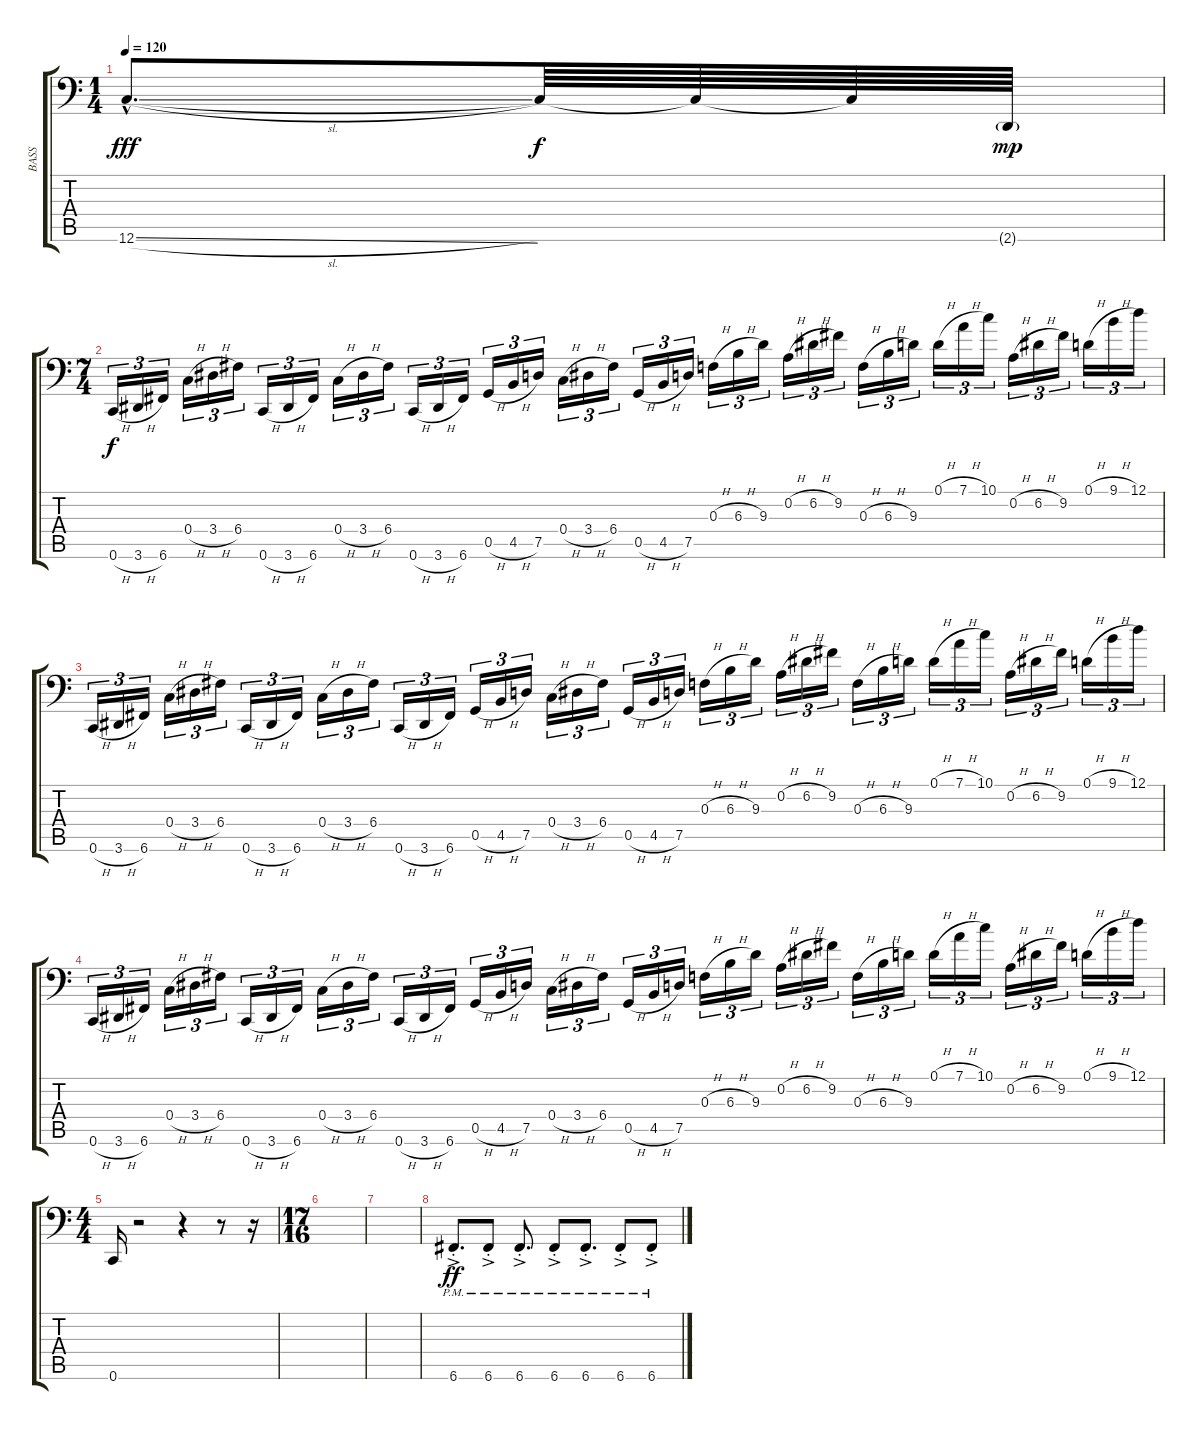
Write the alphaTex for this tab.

\track ("BASS" "BASS") {instrument electricbassfinger}
\staff {score tabs}
\tuning (D3 A2 F2 C2 G1 C1) {hide}
\ts (1 4)
\tempo 120
\clef f4
\ks c
12.6{sl hac}.8{d dy fff} 12.6{t}.64{dy f} 12.6{t}.64 12.6{t}.64 2.6{g}.64{dy mp} |
\ts (7 4)
0.6{h}.16{tu (3 2) dy f} 3.6{h}.16{tu (3 2)} 6.6.16{tu (3 2) beam splitsecondary} 0.4{h}.16{tu (3 2)} 3.4{h}.16{tu (3 2)} 6.4.16{tu (3 2)} 0.6{h}.16{tu (3 2)} 3.6{h}.16{tu (3 2)} 6.6.16{tu (3 2) beam splitsecondary} 0.4{h}.16{tu (3 2)} 3.4{h}.16{tu (3 2)} 6.4.16{tu (3 2)} 0.6{h}.16{tu (3 2)} 3.6{h}.16{tu (3 2)} 6.6.16{tu (3 2) beam splitsecondary} 0.5{h}.16{tu (3 2)} 4.5{h}.16{tu (3 2)} 7.5.16{tu (3 2)} 0.4{h}.16{tu (3 2)} 3.4{h}.16{tu (3 2)} 6.4.16{tu (3 2) beam splitsecondary} 0.5{h}.16{tu (3 2)} 4.5{h}.16{tu (3 2)} 7.5.16{tu (3 2)} 0.3{h}.16{tu (3 2)} 6.3{h}.16{tu (3 2)} 9.3.16{tu (3 2) beam splitsecondary} 0.2{h}.16{tu (3 2)} 6.2{h}.16{tu (3 2)} 9.2.16{tu (3 2)} 0.3{h}.16{tu (3 2)} 6.3{h}.16{tu (3 2)} 9.3.16{tu (3 2) beam splitsecondary} 0.1{h}.16{tu (3 2)} 7.1{h}.16{tu (3 2)} 10.1.16{tu (3 2)} 0.2{h}.16{tu (3 2)} 6.2{h}.16{tu (3 2)} 9.2.16{tu (3 2) beam splitsecondary} 0.1{h}.16{tu (3 2)} 9.1{h}.16{tu (3 2)} 12.1.16{tu (3 2)} |
0.6{h}.16{tu (3 2)} 3.6{h}.16{tu (3 2)} 6.6.16{tu (3 2) beam splitsecondary} 0.4{h}.16{tu (3 2)} 3.4{h}.16{tu (3 2)} 6.4.16{tu (3 2)} 0.6{h}.16{tu (3 2)} 3.6{h}.16{tu (3 2)} 6.6.16{tu (3 2) beam splitsecondary} 0.4{h}.16{tu (3 2)} 3.4{h}.16{tu (3 2)} 6.4.16{tu (3 2)} 0.6{h}.16{tu (3 2)} 3.6{h}.16{tu (3 2)} 6.6.16{tu (3 2) beam splitsecondary} 0.5{h}.16{tu (3 2)} 4.5{h}.16{tu (3 2)} 7.5.16{tu (3 2)} 0.4{h}.16{tu (3 2)} 3.4{h}.16{tu (3 2)} 6.4.16{tu (3 2) beam splitsecondary} 0.5{h}.16{tu (3 2)} 4.5{h}.16{tu (3 2)} 7.5.16{tu (3 2)} 0.3{h}.16{tu (3 2)} 6.3{h}.16{tu (3 2)} 9.3.16{tu (3 2) beam splitsecondary} 0.2{h}.16{tu (3 2)} 6.2{h}.16{tu (3 2)} 9.2.16{tu (3 2)} 0.3{h}.16{tu (3 2)} 6.3{h}.16{tu (3 2)} 9.3.16{tu (3 2) beam splitsecondary} 0.1{h}.16{tu (3 2)} 7.1{h}.16{tu (3 2)} 10.1.16{tu (3 2)} 0.2{h}.16{tu (3 2)} 6.2{h}.16{tu (3 2)} 9.2.16{tu (3 2) beam splitsecondary} 0.1{h}.16{tu (3 2)} 9.1{h}.16{tu (3 2)} 12.1.16{tu (3 2)} |
0.6{h}.16{tu (3 2)} 3.6{h}.16{tu (3 2)} 6.6.16{tu (3 2) beam splitsecondary} 0.4{h}.16{tu (3 2)} 3.4{h}.16{tu (3 2)} 6.4.16{tu (3 2)} 0.6{h}.16{tu (3 2)} 3.6{h}.16{tu (3 2)} 6.6.16{tu (3 2) beam splitsecondary} 0.4{h}.16{tu (3 2)} 3.4{h}.16{tu (3 2)} 6.4.16{tu (3 2)} 0.6{h}.16{tu (3 2)} 3.6{h}.16{tu (3 2)} 6.6.16{tu (3 2) beam splitsecondary} 0.5{h}.16{tu (3 2)} 4.5{h}.16{tu (3 2)} 7.5.16{tu (3 2)} 0.4{h}.16{tu (3 2)} 3.4{h}.16{tu (3 2)} 6.4.16{tu (3 2) beam splitsecondary} 0.5{h}.16{tu (3 2)} 4.5{h}.16{tu (3 2)} 7.5.16{tu (3 2)} 0.3{h}.16{tu (3 2)} 6.3{h}.16{tu (3 2)} 9.3.16{tu (3 2) beam splitsecondary} 0.2{h}.16{tu (3 2)} 6.2{h}.16{tu (3 2)} 9.2.16{tu (3 2)} 0.3{h}.16{tu (3 2)} 6.3{h}.16{tu (3 2)} 9.3.16{tu (3 2) beam splitsecondary} 0.1{h}.16{tu (3 2)} 7.1{h}.16{tu (3 2)} 10.1.16{tu (3 2)} 0.2{h}.16{tu (3 2)} 6.2{h}.16{tu (3 2)} 9.2.16{tu (3 2) beam splitsecondary} 0.1{h}.16{tu (3 2)} 9.1{h}.16{tu (3 2)} 12.1.16{tu (3 2)} |
\ts (4 4)
0.6.16 r.2 r.4 r.8 r.16 |
\ts (17 16)
|
|
6.6{ac pm st}.8{d dy ff} 6.6{ac pm st}.8 6.6{ac pm st}.8{d} 6.6{ac pm st}.8 6.6{ac pm st}.8{d} 6.6{ac pm st}.8 6.6{ac pm st}.8
